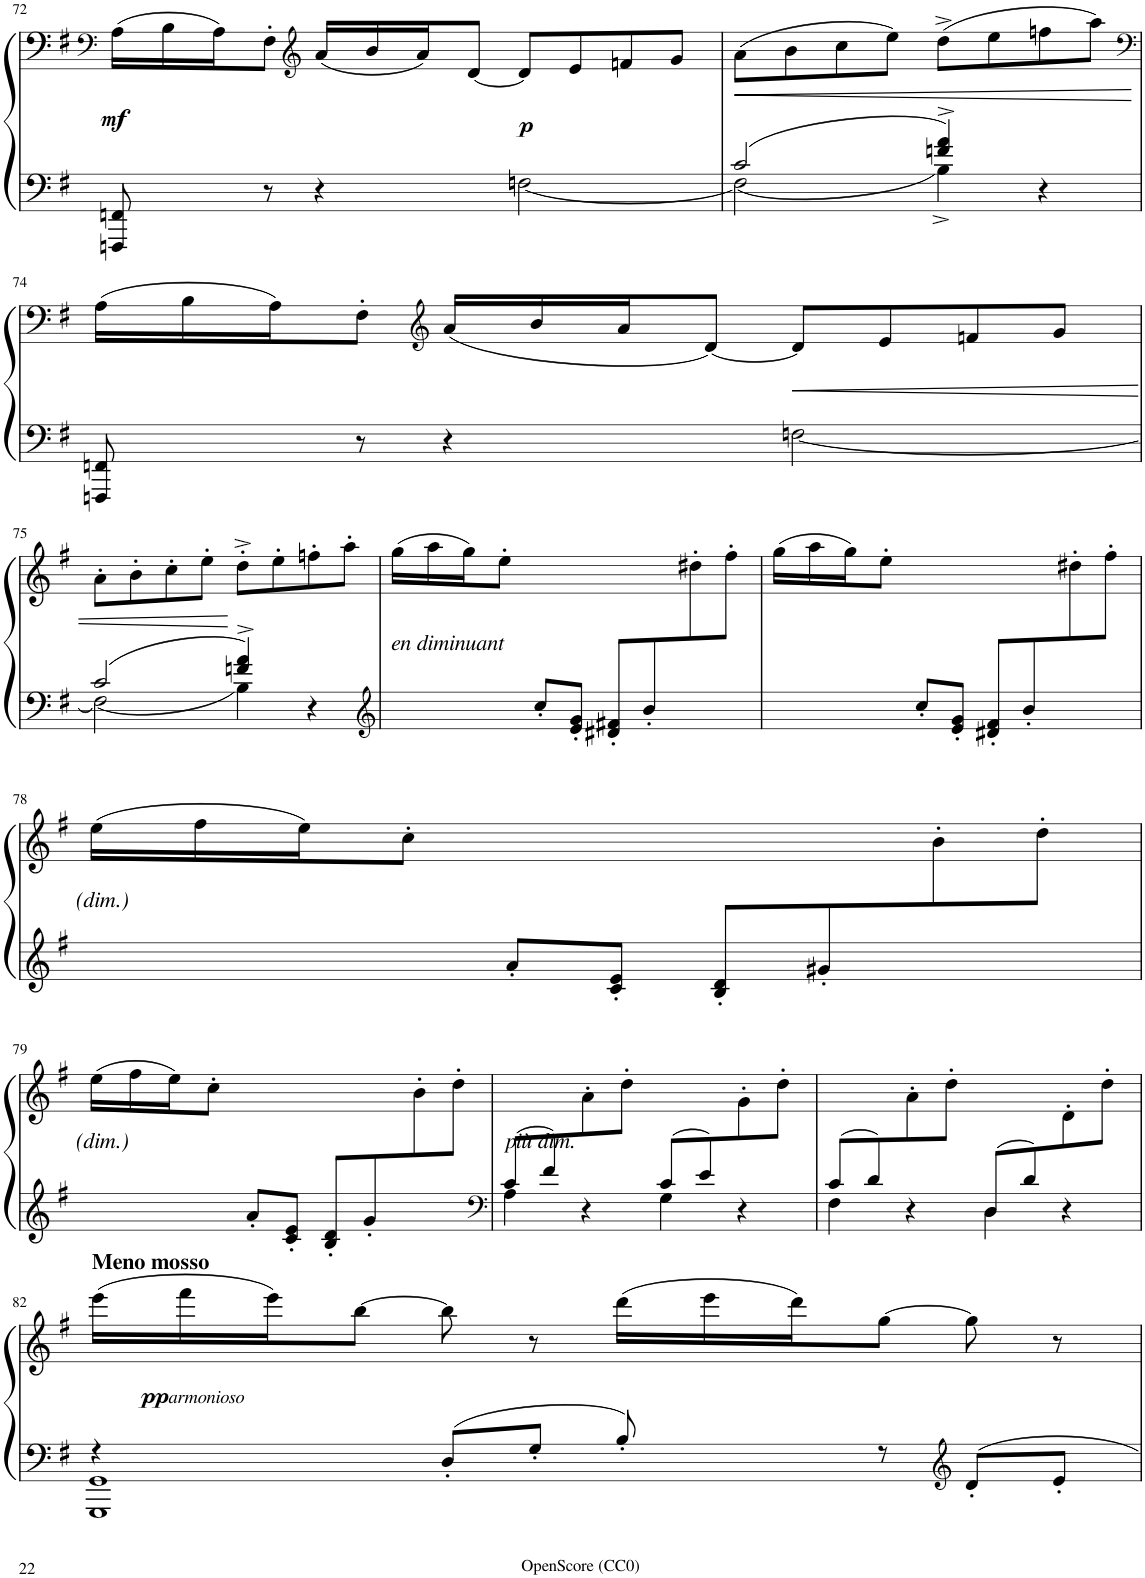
**kern	**kern	**dynam
*part1	*part1	*part1
*staff2	*staff1	*staff1/2
*I"Piano	*	*
*I'Pno.	*	*
!!LO:PB:g=z
*clefF4	*clefF4	*
*k[f#]	*k[f#]	*
*M4/4	*M4/4	*
*met(c)	*met(c)	*
*	*Xtuplet	*
=72	=72	=72
!	!	!LO:DY:b
8FFFn/ 8FFn/	(24A\LL	mf
.	24B\	.
.	24A\J)	.
8r	8F#'\J	.
*	*clefG2	*
4r	(24a/LL	.
.	24b/	.
.	24a/J)	.
.	[8d/J	.
!	!	!LO:DY:b
[2Fn\	8d/L]	p
.	8e/	.
.	8fn/	.
.	8g/J	.
=73	=73	=73
*^	*	*
!	!	!	!LO:HP:b
2c/	2F\]	(8a\L	<
.	.	8b\	.
.	.	8cc\	.
.	.	8ee\J)	.
4fn/^ 4a/^	4B^\	(8dd^\L	.
.	.	8ee\	.
4r	4ryy	8ffn\	.
.	.	8aa\J)	.
*v	*v	*	*
!!LO:LB:g=z
=74	=74	=74
*	*clefF4	*
8FFFn/ 8FFn/	(24A\LL	.
.	24B\	.
.	24A\J)	.
8r	8F#'\J	.
*	*clefG2	*
4r	(24a/LL	.
.	24b/	.
.	24a/J	.
.	[8d/J)	.
[2Fn\	8d/L]	.
.	8e/	.
.	8fn/	.
.	8g/J	.
!!LO:LB:g=z
=75	=75	=75
*^	*	*
2c/	2F\]	8a'\L	.
.	.	8b'\	.
.	.	8cc'\	.
.	.	8ee'\J	.
4fn/^ 4a/^	4B\	8dd'^\L	[
.	.	8ee'\	.
4r	4ryy	8ffn'\	.
.	.	8aa'\J	.
=76	=76	=76	=76
*clefG2	*	*	*
!	!	!LO:TX:b:i:t=en diminuant	!
4ryy	1ryy	(24gg\LL	.
.	.	24aa\	.
.	.	24gg\J)	.
.	.	8ee'\J	.
8cc'/L	.	2ryy	.
8e/' 8g/'J	.	.	.
8d#X/' 8f#X/'L	.	.	.
8b'/	.	.	.
4ryy	.	8dd#X'\	.
.	.	8ff#'\J	.
=77	=77	=77	=77
4ryy	1ryy	(24gg\LL	.
.	.	24aa\	.
.	.	24gg\J)	.
.	.	8ee'\J	.
8cc'/L	.	2ryy	.
8e/' 8g/'J	.	.	.
8d#X/' 8f#/'L	.	.	.
8b'/	.	.	.
4ryy	.	8dd#X'\	.
.	.	8ff#'\J	.
!!LO:LB:g=z
=78	=78	=78	=78
4ryy	1ryy	(24ee\LL	.
.	.	24ff#\	.
.	.	24ee\J)	.
.	.	8cc'\J	.
8a'/L	.	2ryy	.
8c/' 8e/'J	.	.	.
8B/' 8d/'L	.	.	.
8g#X'/	.	.	.
4ryy	.	8b'\	.
.	.	8dd'\J	.
!!LO:LB:g=z
=79	=79	=79	=79
4ryy	1ryy	(24ee\LL	.
.	.	24ff#\	.
.	.	24ee\J)	.
.	.	8cc'\J	.
8a'/L	.	2ryy	.
8c/' 8e/'J	.	.	.
8B/' 8d/'L	.	.	.
8g'/	.	.	.
4ryy	.	8b'\	.
.	.	8dd'\J	.
=80	=80	=80	=80
*clefF4	*	*	*
!	!	!LO:TX:b:i:t=più dim.	!
8c/L	4A\	4ryy	.
8f#/	.	.	.
4ryy	4r	8a'\	.
.	.	8dd'\J	.
8c/L	4G\	4ryy	.
8e/	.	.	.
4ryy	4r	8g'\	.
.	.	8dd'\J	.
=81	=81	=81	=81
8c/L	4F#\	4ryy	.
8d/	.	.	.
4ryy	4r	8a'\	.
.	.	8dd'\J	.
8D/L	4D\	4ryy	.
8d/	.	.	.
4ryy	4r	8d'\	.
.	.	8dd'\J	.
!!LO:LB:g=z
=82	=82	=82	=82
!	!	!LO:TX:a:B:t=Meno mosso	!
!	!	!	!LO:DY:b
!	!	!	!LO:DY:n=1:b
4r	1GGG 1GG	(24eee\LL	pp other-dynamics
.	.	24fff#\	.
.	.	24eee\J)	.
.	.	[8bb\J	.
8D'</L	.	8bb\]	.
8G'</J	.	8r	.
8B'</	.	(24ddd\LL	.
.	.	24eee\	.
.	.	24ddd\J)	.
8r	.	[8gg\J	.
*clefG2	*	*	*
8d'</L	.	8gg\]	.
8e'</J	.	8r	.
*v	*v	*	*
=	=	=
*-	*-	*-
